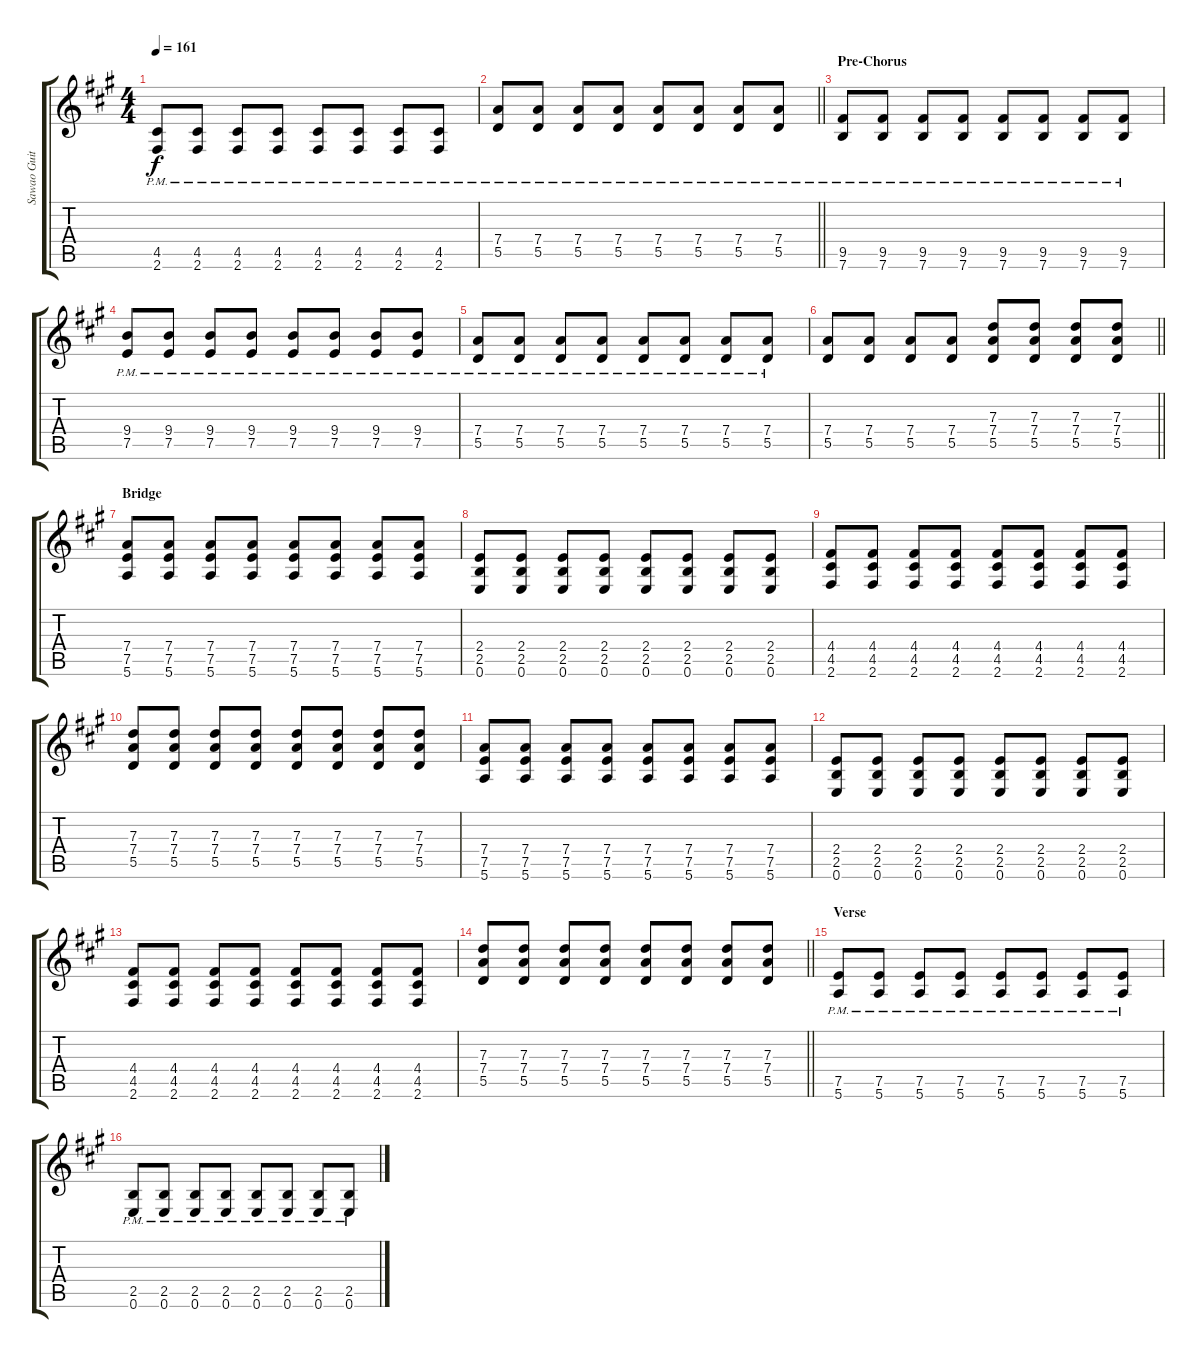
\track ("Sawao Guitar" "Sawao Guit") {instrument electricguitarclean}
\staff {score tabs}
\tuning (E4 B3 G3 D3 A2 E2) {hide}
\ts (4 4)
\tempo 161
\clef g2
\ks a
(4.5{pm} 2.6{pm}).8{dy f} (4.5{pm} 2.6{pm}).8 (4.5{pm} 2.6{pm}).8 (4.5{pm} 2.6{pm}).8 (4.5{pm} 2.6{pm}).8 (4.5{pm} 2.6{pm}).8 (4.5{pm} 2.6{pm}).8 (4.5{pm} 2.6{pm}).8 |
\barLineRight lightlight
(7.4{pm} 5.5{pm}).8 (7.4{pm} 5.5{pm}).8 (7.4{pm} 5.5{pm}).8 (7.4{pm} 5.5{pm}).8 (7.4{pm} 5.5{pm}).8 (7.4{pm} 5.5{pm}).8 (7.4{pm} 5.5{pm}).8 (7.4{pm} 5.5{pm}).8 |
\section ("" "Pre-Chorus")
(9.5{pm} 7.6{pm}).8 (9.5{pm} 7.6{pm}).8 (9.5{pm} 7.6{pm}).8 (9.5{pm} 7.6{pm}).8 (9.5{pm} 7.6{pm}).8 (9.5{pm} 7.6{pm}).8 (9.5{pm} 7.6{pm}).8 (9.5{pm} 7.6{pm}).8 |
(9.4{pm} 7.5{pm}).8 (9.4{pm} 7.5{pm}).8 (9.4{pm} 7.5{pm}).8 (9.4{pm} 7.5{pm}).8 (9.4{pm} 7.5{pm}).8 (9.4{pm} 7.5{pm}).8 (9.4{pm} 7.5{pm}).8 (9.4{pm} 7.5{pm}).8 |
(7.4{pm} 5.5{pm}).8 (7.4{pm} 5.5{pm}).8 (7.4{pm} 5.5{pm}).8 (7.4{pm} 5.5{pm}).8 (7.4{pm} 5.5{pm}).8 (7.4{pm} 5.5{pm}).8 (7.4{pm} 5.5{pm}).8 (7.4{pm} 5.5{pm}).8 |
\barLineRight lightlight
(7.4 5.5).8 (7.4 5.5).8 (7.4 5.5).8 (7.4 5.5).8 (7.3 7.4 5.5).8 (7.3 7.4 5.5).8 (7.3 7.4 5.5).8 (7.3 7.4 5.5).8 |
\section ("" "Bridge")
(7.4 7.5 5.6).8 (7.4 7.5 5.6).8 (7.4 7.5 5.6).8 (7.4 7.5 5.6).8 (7.4 7.5 5.6).8 (7.4 7.5 5.6).8 (7.4 7.5 5.6).8 (7.4 7.5 5.6).8 |
(2.4 2.5 0.6).8 (2.4 2.5 0.6).8 (2.4 2.5 0.6).8 (2.4 2.5 0.6).8 (2.4 2.5 0.6).8 (2.4 2.5 0.6).8 (2.4 2.5 0.6).8 (2.4 2.5 0.6).8 |
(4.4 4.5 2.6).8 (4.4 4.5 2.6).8 (4.4 4.5 2.6).8 (4.4 4.5 2.6).8 (4.4 4.5 2.6).8 (4.4 4.5 2.6).8 (4.4 4.5 2.6).8 (4.4 4.5 2.6).8 |
(7.3 7.4 5.5).8 (7.3 7.4 5.5).8 (7.3 7.4 5.5).8 (7.3 7.4 5.5).8 (7.3 7.4 5.5).8 (7.3 7.4 5.5).8 (7.3 7.4 5.5).8 (7.3 7.4 5.5).8 |
(7.4 7.5 5.6).8 (7.4 7.5 5.6).8 (7.4 7.5 5.6).8 (7.4 7.5 5.6).8 (7.4 7.5 5.6).8 (7.4 7.5 5.6).8 (7.4 7.5 5.6).8 (7.4 7.5 5.6).8 |
(2.4 2.5 0.6).8 (2.4 2.5 0.6).8 (2.4 2.5 0.6).8 (2.4 2.5 0.6).8 (2.4 2.5 0.6).8 (2.4 2.5 0.6).8 (2.4 2.5 0.6).8 (2.4 2.5 0.6).8 |
(4.4 4.5 2.6).8 (4.4 4.5 2.6).8 (4.4 4.5 2.6).8 (4.4 4.5 2.6).8 (4.4 4.5 2.6).8 (4.4 4.5 2.6).8 (4.4 4.5 2.6).8 (4.4 4.5 2.6).8 |
\barLineRight lightlight
(7.3 7.4 5.5).8 (7.3 7.4 5.5).8 (7.3 7.4 5.5).8 (7.3 7.4 5.5).8 (7.3 7.4 5.5).8 (7.3 7.4 5.5).8 (7.3 7.4 5.5).8 (7.3 7.4 5.5).8 |
\section ("" "Verse")
(7.5{pm} 5.6{pm}).8 (7.5{pm} 5.6{pm}).8 (7.5{pm} 5.6{pm}).8 (7.5{pm} 5.6{pm}).8 (7.5{pm} 5.6{pm}).8 (7.5{pm} 5.6{pm}).8 (7.5{pm} 5.6{pm}).8 (7.5{pm} 5.6{pm}).8 |
(2.5{pm} 0.6{pm}).8 (2.5{pm} 0.6{pm}).8 (2.5{pm} 0.6{pm}).8 (2.5{pm} 0.6{pm}).8 (2.5{pm} 0.6{pm}).8 (2.5{pm} 0.6{pm}).8 (2.5{pm} 0.6{pm}).8 (2.5{pm} 0.6{pm}).8
